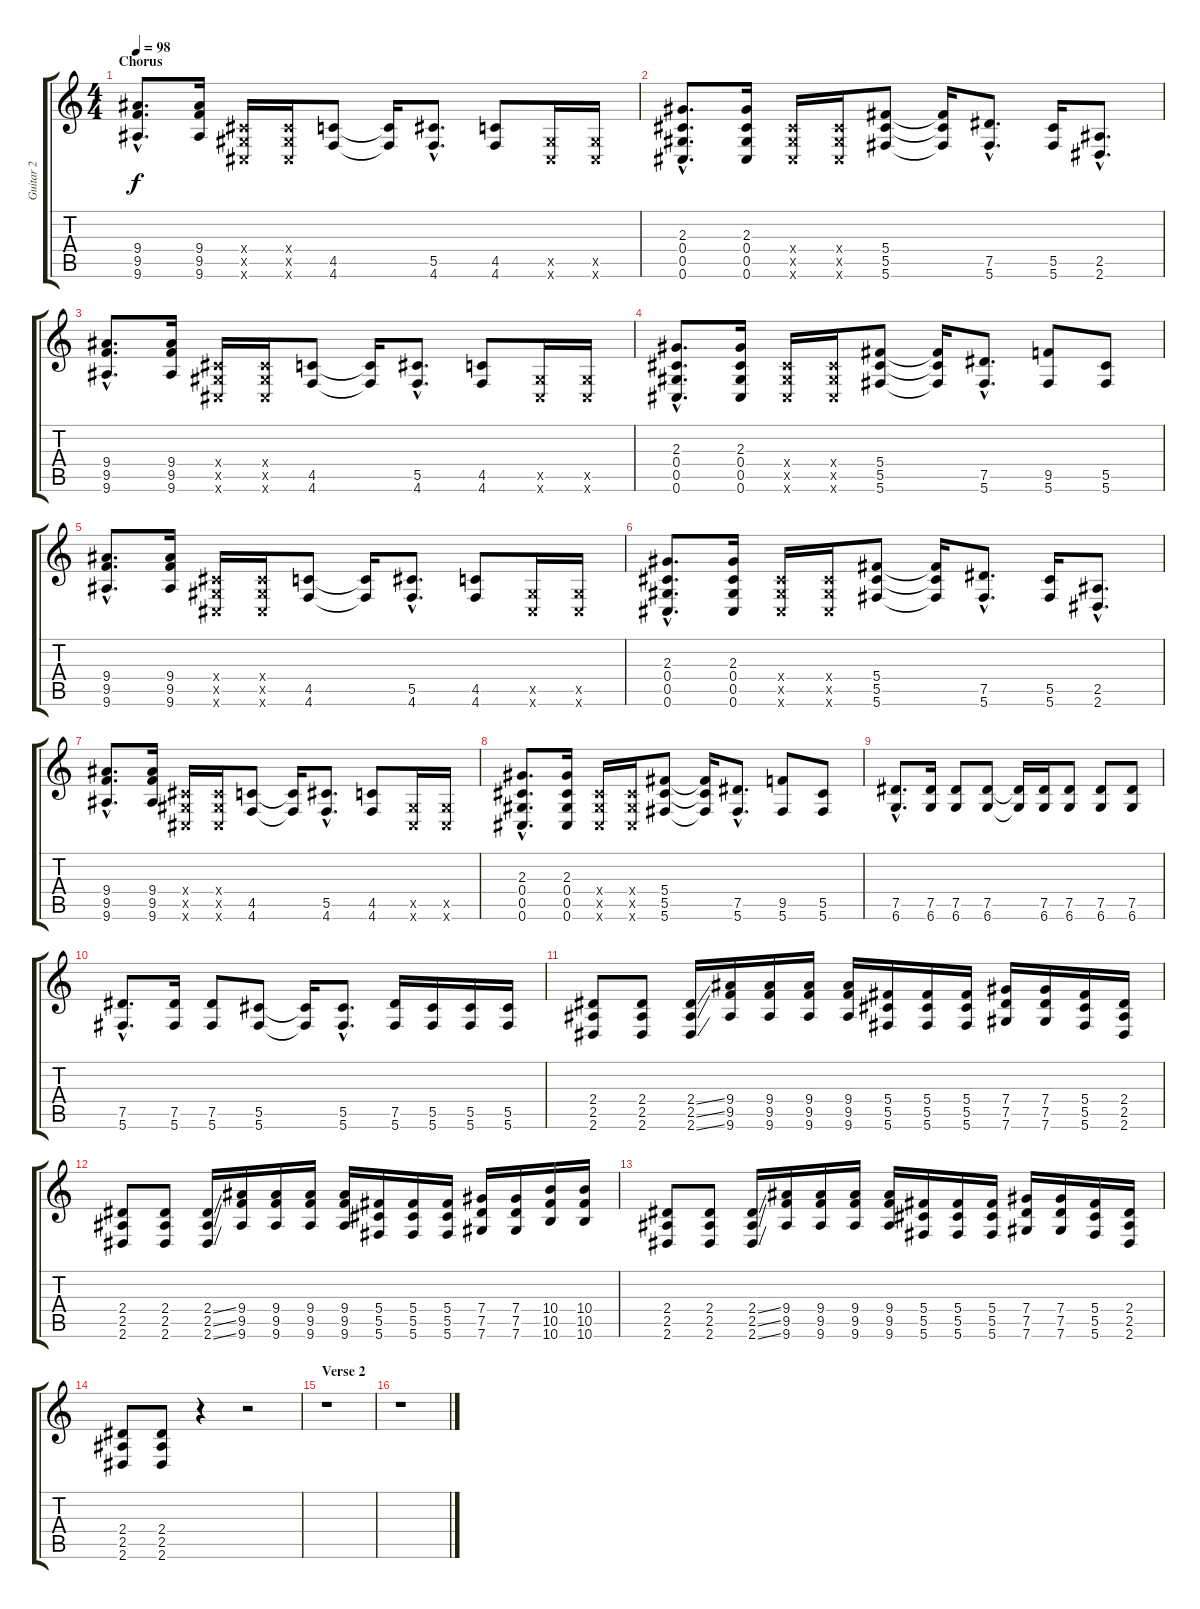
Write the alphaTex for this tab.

\track ("Guitar 2" "Guitar 2") {instrument distortionguitar}
\staff {score tabs}
\tuning (Eb4 Bb3 Gb3 Db3 Ab2 Db2) {hide}
\ts (4 4)
\section ("" "Chorus")
\tempo 98
\clef g2
\ks c
(9.4{hac} 9.5{hac} 9.6{hac}).8{d dy f} (9.4 9.5 9.6).16 (0.4{x} 0.5{x} 0.6{x}).16 (0.4{x} 0.5{x} 0.6{x}).16 (4.5 4.6).8 (4.5{t} 4.6{t}).16 (5.5{hac} 4.6{hac}).8{d} (4.5 4.6).8 (0.5{x} 0.6{x}).16 (0.5{x} 0.6{x}).16 |
(2.3{hac} 0.4{hac} 0.5{hac} 0.6{hac}).8{d} (2.3 0.4 0.5 0.6).16 (0.4{x} 0.5{x} 0.6{x}).16 (0.4{x} 0.5{x} 0.6{x}).16 (5.4 5.5 5.6).8 (5.4{t} 5.5{t} 5.6{t}).16 (7.5{hac} 5.6{hac}).8{d} (5.5 5.6).16 (2.5{hac} 2.6{hac}).8{d} |
(9.4{hac} 9.5{hac} 9.6{hac}).8{d} (9.4 9.5 9.6).16 (0.4{x} 0.5{x} 0.6{x}).16 (0.4{x} 0.5{x} 0.6{x}).16 (4.5 4.6).8 (4.5{t} 4.6{t}).16 (5.5{hac} 4.6{hac}).8{d} (4.5 4.6).8 (0.5{x} 0.6{x}).16 (0.5{x} 0.6{x}).16 |
(2.3{hac} 0.4{hac} 0.5{hac} 0.6{hac}).8{d} (2.3 0.4 0.5 0.6).16 (0.4{x} 0.5{x} 0.6{x}).16 (0.4{x} 0.5{x} 0.6{x}).16 (5.4 5.5 5.6).8 (5.4{t} 5.5{t} 5.6{t}).16 (7.5{hac} 5.6{hac}).8{d} (9.5 5.6).8 (5.5 5.6).8 |
(9.4{hac} 9.5{hac} 9.6{hac}).8{d} (9.4 9.5 9.6).16 (0.4{x} 0.5{x} 0.6{x}).16 (0.4{x} 0.5{x} 0.6{x}).16 (4.5 4.6).8 (4.5{t} 4.6{t}).16 (5.5{hac} 4.6{hac}).8{d} (4.5 4.6).8 (0.5{x} 0.6{x}).16 (0.5{x} 0.6{x}).16 |
(2.3{hac} 0.4{hac} 0.5{hac} 0.6{hac}).8{d} (2.3 0.4 0.5 0.6).16 (0.4{x} 0.5{x} 0.6{x}).16 (0.4{x} 0.5{x} 0.6{x}).16 (5.4 5.5 5.6).8 (5.4{t} 5.5{t} 5.6{t}).16 (7.5{hac} 5.6{hac}).8{d} (5.5 5.6).16 (2.5{hac} 2.6{hac}).8{d} |
(9.4{hac} 9.5{hac} 9.6{hac}).8{d} (9.4 9.5 9.6).16 (0.4{x} 0.5{x} 0.6{x}).16 (0.4{x} 0.5{x} 0.6{x}).16 (4.5 4.6).8 (4.5{t} 4.6{t}).16 (5.5{hac} 4.6{hac}).8{d} (4.5 4.6).8 (0.5{x} 0.6{x}).16 (0.5{x} 0.6{x}).16 |
(2.3{hac} 0.4{hac} 0.5{hac} 0.6{hac}).8{d} (2.3 0.4 0.5 0.6).16 (0.4{x} 0.5{x} 0.6{x}).16 (0.4{x} 0.5{x} 0.6{x}).16 (5.4 5.5 5.6).8 (5.4{t} 5.5{t} 5.6{t}).16 (7.5{hac} 5.6{hac}).8{d} (9.5 5.6).8 (5.5 5.6).8 |
(7.5{hac} 6.6{hac}).8{d} (7.5 6.6).16 (7.5 6.6).8 (7.5 6.6).8 (7.5{t} 6.6{t}).16 (7.5 6.6).16 (7.5 6.6).8 (7.5 6.6).8 (7.5 6.6).8 |
(7.5{hac} 5.6{hac}).8{d} (7.5 5.6).16 (7.5 5.6).8 (5.5 5.6).8 (5.5{t} 5.6{t}).16 (5.5{hac} 5.6{hac}).8{d} (7.5 5.6).16 (5.5 5.6).16 (5.5 5.6).16 (5.5 5.6).16 |
(2.4 2.5 2.6).8 (2.4 2.5 2.6).8 (2.4{ss} 2.5{ss} 2.6{ss}).16 (9.4 9.5 9.6).16 (9.4 9.5 9.6).16 (9.4 9.5 9.6).16 (9.4 9.5 9.6).16 (5.4 5.5 5.6).16 (5.4 5.5 5.6).16 (5.4 5.5 5.6).16 (7.4 7.5 7.6).16 (7.4 7.5 7.6).16 (5.4 5.5 5.6).16 (2.4 2.5 2.6).16 |
(2.4 2.5 2.6).8 (2.4 2.5 2.6).8 (2.4{ss} 2.5{ss} 2.6{ss}).16 (9.4 9.5 9.6).16 (9.4 9.5 9.6).16 (9.4 9.5 9.6).16 (9.4 9.5 9.6).16 (5.4 5.5 5.6).16 (5.4 5.5 5.6).16 (5.4 5.5 5.6).16 (7.4 7.5 7.6).16 (7.4 7.5 7.6).16 (10.4 10.5 10.6).16 (10.4 10.5 10.6).16 |
(2.4 2.5 2.6).8 (2.4 2.5 2.6).8 (2.4{ss} 2.5{ss} 2.6{ss}).16 (9.4 9.5 9.6).16 (9.4 9.5 9.6).16 (9.4 9.5 9.6).16 (9.4 9.5 9.6).16 (5.4 5.5 5.6).16 (5.4 5.5 5.6).16 (5.4 5.5 5.6).16 (7.4 7.5 7.6).16 (7.4 7.5 7.6).16 (5.4 5.5 5.6).16 (2.4 2.5 2.6).16 |
(2.4 2.5 2.6).8 (2.4 2.5 2.6).8 r.4 r.2 |
\section ("" "Verse 2")
r.1 |
r.1
